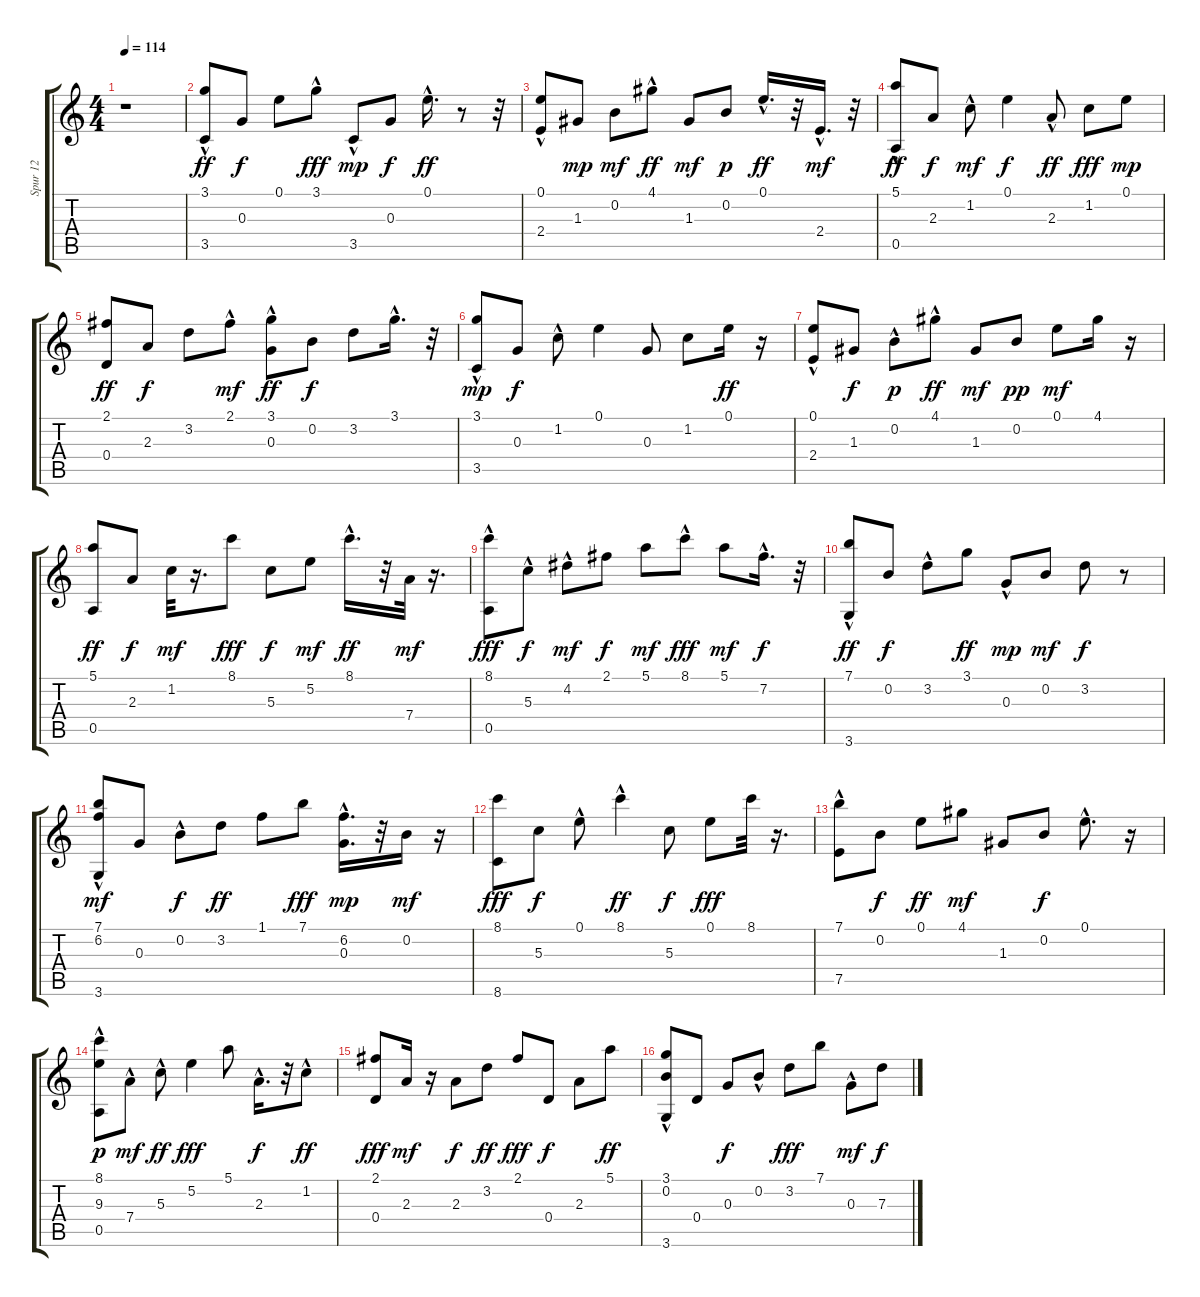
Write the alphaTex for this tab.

\track ("Spur 12" "Spur 12") {instrument acousticguitarnylon}
\staff {score tabs}
\tuning (E4 B3 G3 D3 A2 E2) {hide}
\ts (4 4)
\tempo 114
\clef g2
\ks c
r.1{dy ff} |
(3.1 3.5{hac}).8 0.3.8{dy f} 0.1.8 3.1{hac}.8{dy fff} 3.5{hac}.8{dy mp} 0.3.8{dy f} 0.1{hac}.16{d dy ff} r.8 r.32 |
(0.1 2.4{hac}).8 1.3.8{dy mp} 0.2.8{dy mf} 4.1{hac}.8{dy ff} 1.3.8{dy mf} 0.2.8{dy p} 0.1{hac}.16{d dy ff} r.32 2.4{hac}.16{d dy mf} r.32 |
(5.1{hac} 0.5{hac}).8{dy ff} 2.3.8{dy f} 1.2{hac}.8{dy mf} 0.1.4{dy f} 2.3{hac}.8{dy ff} 1.2.8{dy fff} 0.1.8{dy mp} |
(2.1 0.4).8{dy ff} 2.3.8{dy f} 3.2.8 2.1{hac}.8{dy mf} (3.1{hac} 0.3).8{dy ff} 0.2.8{dy f} 3.2.8 3.1{hac}.16{d} r.32 |
(3.1{hac} 3.5).8{dy mp} 0.3.8{dy f} 1.2{hac}.8 0.1.4 0.3.8 1.2.8 0.1.16{dy ff} r.16 |
(0.1 2.4{hac}).8 1.3.8{dy f} 0.2{hac}.8{dy p} 4.1{hac}.8{dy ff} 1.3.8{dy mf} 0.2.8{dy pp} 0.1.8{dy mf} 4.1.16 r.16 |
(5.1 0.5).8{dy ff} 2.3.8{dy f} 1.2.32{dy mf} r.16{d} 8.1.8{dy fff} 5.3.8{dy f} 5.2.8{dy mf} 8.1{hac}.16{d dy ff} r.32 7.4.32{dy mf} r.16{d} |
(8.1{hac} 0.5{hac}).8{dy fff} 5.3{hac}.8{dy f} 4.2{hac}.8{dy mf} 2.1.8{dy f} 5.1.8{dy mf} 8.1{hac}.8{dy fff} 5.1.8{dy mf} 7.2{hac}.16{d dy f} r.32 |
(7.1{hac} 3.6).8{dy ff} 0.2.8{dy f} 3.2{hac}.8 3.1.8{dy ff} 0.3{hac}.8{dy mp} 0.2.8{dy mf} 3.2.8{dy f} r.8 |
(7.1{hac} 6.2 3.6).8{dy mf} 0.3.8 0.2{hac}.8{dy f} 3.2.8{dy ff} 1.1.8 7.1.8{dy fff} (6.2{hac} 0.3).16{d dy mp} r.32 0.2.16{dy mf} r.16 |
(8.1 8.6).8{dy fff} 5.3.8{dy f} 0.1{hac}.8 8.1{hac}.4{dy ff} 5.3.8{dy f} 0.1.8{dy fff} 8.1.32 r.16{d} |
(7.1{hac} 7.5).8 0.2.8{dy f} 0.1.8{dy ff} 4.1.8{dy mf} 1.3.8 0.2.8{dy f} 0.1{hac}.8{d} r.16 |
(8.1 9.3{hac} 0.5{hac}).8{dy p} 7.4{hac}.8{dy mf} 5.3{hac}.8{dy ff} 5.2.4{dy fff} 5.1.8 2.3{hac}.16{d dy f} r.32 1.2{hac}.8{dy ff} |
(2.1 0.4).8{dy fff} 2.3.16{dy mf} r.16 2.3.8{dy f} 3.2.8{dy ff} 2.1.8{dy fff} 0.4.8{dy f} 2.3.8 5.1.8{dy ff} |
(3.1{hac} 0.2{hac} 3.6).8 0.4.8 0.3.8{dy f} 0.2{hac}.8 3.2.8{dy fff} 7.1.8 0.3{hac}.8{dy mf} 7.3.8{dy f}
